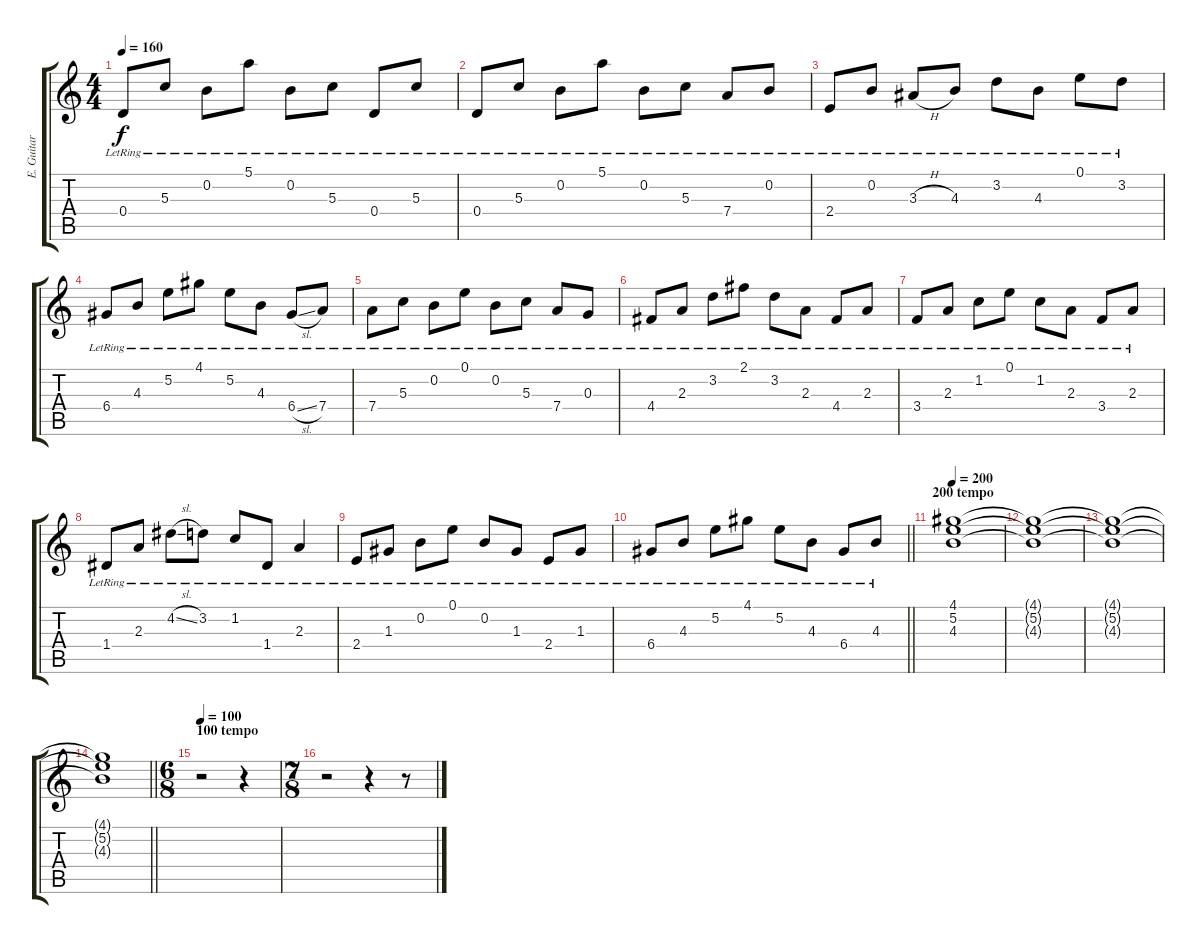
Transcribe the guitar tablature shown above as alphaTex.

\track ("E. Guitar I" "E. Guitar ") {instrument electricguitarclean}
\staff {score tabs}
\tuning (E4 B3 G3 D3 A2 E2) {hide}
\ts (4 4)
\tempo 160
\clef g2
\ks c
0.4{lr}.8{dy f} 5.3{lr}.8 0.2{lr}.8 5.1{lr}.8 0.2{lr}.8 5.3{lr}.8 0.4{lr}.8 5.3{lr}.8 |
0.4{lr}.8 5.3{lr}.8 0.2{lr}.8 5.1{lr}.8 0.2{lr}.8 5.3{lr}.8 7.4{lr}.8 0.2{lr}.8 |
2.4{lr}.8 0.2{lr}.8 3.3{h lr}.8 4.3{lr}.8 3.2{lr}.8 4.3{lr}.8 0.1{lr}.8 3.2{lr}.8 |
6.4{lr}.8 4.3{lr}.8 5.2{lr}.8 4.1{lr}.8 5.2{lr}.8 4.3{lr}.8 6.4{sl lr}.8 7.4{lr}.8 |
7.4{lr}.8 5.3{lr}.8 0.2{lr}.8 0.1{lr}.8 0.2{lr}.8 5.3{lr}.8 7.4{lr}.8 0.3{lr}.8 |
4.4{lr}.8 2.3{lr}.8 3.2{lr}.8 2.1{lr}.8 3.2{lr}.8 2.3{lr}.8 4.4{lr}.8 2.3{lr}.8 |
3.4{lr}.8 2.3{lr}.8 1.2{lr}.8 0.1{lr}.8 1.2{lr}.8 2.3{lr}.8 3.4{lr}.8 2.3{lr}.8 |
1.4{lr}.8 2.3{lr}.8 4.2{sl lr}.8 3.2{lr}.8 1.2{lr}.8 1.4{lr}.8 2.3{lr}.4 |
2.4{lr}.8 1.3{lr}.8 0.2{lr}.8 0.1{lr}.8 0.2{lr}.8 1.3{lr}.8 2.4{lr}.8 1.3{lr}.8 |
\barLineRight lightlight
6.4{lr}.8 4.3{lr}.8 5.2{lr}.8 4.1{lr}.8 5.2{lr}.8 4.3{lr}.8 6.4{lr}.8 4.3{lr}.8 |
\section ("" "200 tempo")
\tempo 200
(4.1 5.2 4.3).1 |
(4.1{t} 5.2{t} 4.3{t}).1 |
(4.1{t} 5.2{t} 4.3{t}).1 |
\barLineRight lightlight
(4.1{t} 5.2{t} 4.3{t}).1 |
\ts (6 8)
\section ("" "100 tempo")
\tempo 100
r.2 r.4 |
\ts (7 8)
r.2 r.4 r.8
